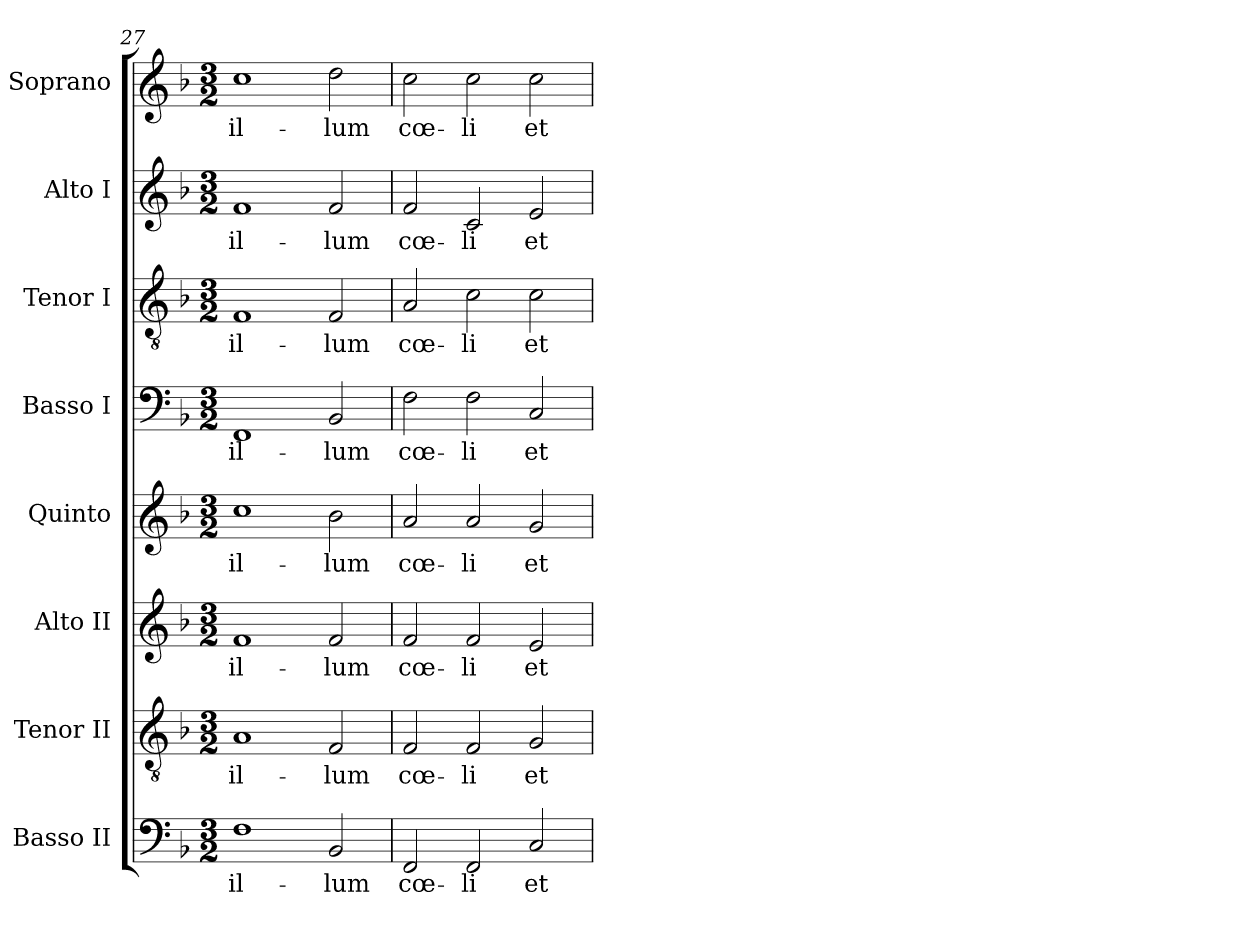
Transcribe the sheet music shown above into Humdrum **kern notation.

**kern	**text	**kern	**text	**kern	**text	**kern	**text	**kern	**text	**kern	**text	**kern	**text	**kern	**text
*part8	*part8	*part7	*part7	*part6	*part6	*part5	*part5	*part4	*part4	*part3	*part3	*part2	*part2	*part1	*part1
*staff8	*staff8	*staff7	*staff7	*staff6	*staff6	*staff5	*staff5	*staff4	*staff4	*staff3	*staff3	*staff2	*staff2	*staff1	*staff1
*I"Basso II	*	*I"Tenor II	*	*I"Alto II	*	*I"Quinto	*	*I"Basso I	*	*I"Tenor I	*	*I"Alto I	*	*I"Soprano	*
*I'B. 2	*	*I'T. 2	*	*I'A. 2	*	*I'Q.	*	*I'B. 1	*	*I'T. 1	*	*I'A. 1	*	*I'S.	*
*clefF4	*	*clefGv2	*	*clefG2	*	*clefG2	*	*clefF4	*	*clefGv2	*	*clefG2	*	*clefG2	*
*	*	*ITrd7c12	*	*	*	*	*	*	*	*ITrd7c12	*	*	*	*	*
*k[b-]	*	*k[b-]	*	*k[b-]	*	*k[b-]	*	*k[b-]	*	*k[b-]	*	*k[b-]	*	*k[b-]	*
*F:	*	*F:	*	*F:	*	*F:	*	*F:	*	*F:	*	*F:	*	*F:	*
*M3/2	*	*M3/2	*	*M3/2	*	*M3/2	*	*M3/2	*	*M3/2	*	*M3/2	*	*M3/2	*
=27	=27	=27	=27	=27	=27	=27	=27	=27	=27	=27	=27	=27	=27	=27	=27
!	!LO:LY:b:color=#000000	!	!	!	!	!	!	!	!	!	!	!	!	!	!
!	!	!	!LO:LY:b:color=#000000	!	!	!	!	!	!	!	!	!	!	!	!
!	!	!	!	!	!LO:LY:b:color=#000000	!	!	!	!	!	!	!	!	!	!
!	!	!	!	!	!	!	!LO:LY:b:color=#000000	!	!	!	!	!	!	!	!
!	!	!	!	!	!	!	!	!	!LO:LY:b:color=#000000	!	!	!	!	!	!
!	!	!	!	!	!	!	!	!	!	!	!LO:LY:b:color=#000000	!	!	!	!
!	!	!	!	!	!	!	!	!	!	!	!	!	!LO:LY:b:color=#000000	!	!
!	!	!	!	!	!	!	!	!	!	!	!	!	!	!	!LO:LY:b:color=#000000
1Fi	il-	1AAi	il-	1fi	il-	1cci	il-	1FFi	il-	1FFi	il-	1fi	il-	1cci	il-
!	!LO:LY:b:color=#000000	!	!	!	!	!	!	!	!	!	!	!	!	!	!
!	!	!	!LO:LY:b:color=#000000	!	!	!	!	!	!	!	!	!	!	!	!
!	!	!	!	!	!LO:LY:b:color=#000000	!	!	!	!	!	!	!	!	!	!
!	!	!	!	!	!	!	!LO:LY:b:color=#000000	!	!	!	!	!	!	!	!
!	!	!	!	!	!	!	!	!	!LO:LY:b:color=#000000	!	!	!	!	!	!
!	!	!	!	!	!	!	!	!	!	!	!LO:LY:b:color=#000000	!	!	!	!
!	!	!	!	!	!	!	!	!	!	!	!	!	!LO:LY:b:color=#000000	!	!
!	!	!	!	!	!	!	!	!	!	!	!	!	!	!	!LO:LY:b:color=#000000
2BB-i/	-lum	2FFi/	-lum	2fi/	-lum	2b-i\	-lum	2BB-i/	-lum	2FFi/	-lum	2fi/	-lum	2ddi\	-lum
=28	=28	=28	=28	=28	=28	=28	=28	=28	=28	=28	=28	=28	=28	=28	=28
!	!LO:LY:b:color=#000000	!	!	!	!	!	!	!	!	!	!	!	!	!	!
!	!	!	!LO:LY:b:color=#000000	!	!	!	!	!	!	!	!	!	!	!	!
!	!	!	!	!	!LO:LY:b:color=#000000	!	!	!	!	!	!	!	!	!	!
!	!	!	!	!	!	!	!LO:LY:b:color=#000000	!	!	!	!	!	!	!	!
!	!	!	!	!	!	!	!	!	!LO:LY:b:color=#000000	!	!	!	!	!	!
!	!	!	!	!	!	!	!	!	!	!	!LO:LY:b:color=#000000	!	!	!	!
!	!	!	!	!	!	!	!	!	!	!	!	!	!LO:LY:b:color=#000000	!	!
!	!	!	!	!	!	!	!	!	!	!	!	!	!	!	!LO:LY:b:color=#000000
2FFi/	cœ-	2FFi/	cœ-	2fi/	cœ-	2ai/	cœ-	2Fi\	cœ-	2AAi/	cœ-	2fi/	cœ-	2cci\	cœ-
!	!LO:LY:b:color=#000000	!	!	!	!	!	!	!	!	!	!	!	!	!	!
!	!	!	!LO:LY:b:color=#000000	!	!	!	!	!	!	!	!	!	!	!	!
!	!	!	!	!	!LO:LY:b:color=#000000	!	!	!	!	!	!	!	!	!	!
!	!	!	!	!	!	!	!LO:LY:b:color=#000000	!	!	!	!	!	!	!	!
!	!	!	!	!	!	!	!	!	!LO:LY:b:color=#000000	!	!	!	!	!	!
!	!	!	!	!	!	!	!	!	!	!	!LO:LY:b:color=#000000	!	!	!	!
!	!	!	!	!	!	!	!	!	!	!	!	!	!LO:LY:b:color=#000000	!	!
!	!	!	!	!	!	!	!	!	!	!	!	!	!	!	!LO:LY:b:color=#000000
2FFi/	-li	2FFi/	-li	2fi/	-li	2ai/	-li	2Fi\	-li	2Ci\	-li	2ci/	-li	2cci\	-li
!	!LO:LY:b:color=#000000	!	!	!	!	!	!	!	!	!	!	!	!	!	!
!	!	!	!LO:LY:b:color=#000000	!	!	!	!	!	!	!	!	!	!	!	!
!	!	!	!	!	!LO:LY:b:color=#000000	!	!	!	!	!	!	!	!	!	!
!	!	!	!	!	!	!	!LO:LY:b:color=#000000	!	!	!	!	!	!	!	!
!	!	!	!	!	!	!	!	!	!LO:LY:b:color=#000000	!	!	!	!	!	!
!	!	!	!	!	!	!	!	!	!	!	!LO:LY:b:color=#000000	!	!	!	!
!	!	!	!	!	!	!	!	!	!	!	!	!	!LO:LY:b:color=#000000	!	!
!	!	!	!	!	!	!	!	!	!	!	!	!	!	!	!LO:LY:b:color=#000000
2Ci/	et	2GGi/	et	2ei/	et	2gi/	et	2Ci/	et	2Ci\	et	2ei/	et	2cci\	et
=	=	=	=	=	=	=	=	=	=	=	=	=	=	=	=
*-	*-	*-	*-	*-	*-	*-	*-	*-	*-	*-	*-	*-	*-	*-	*-
